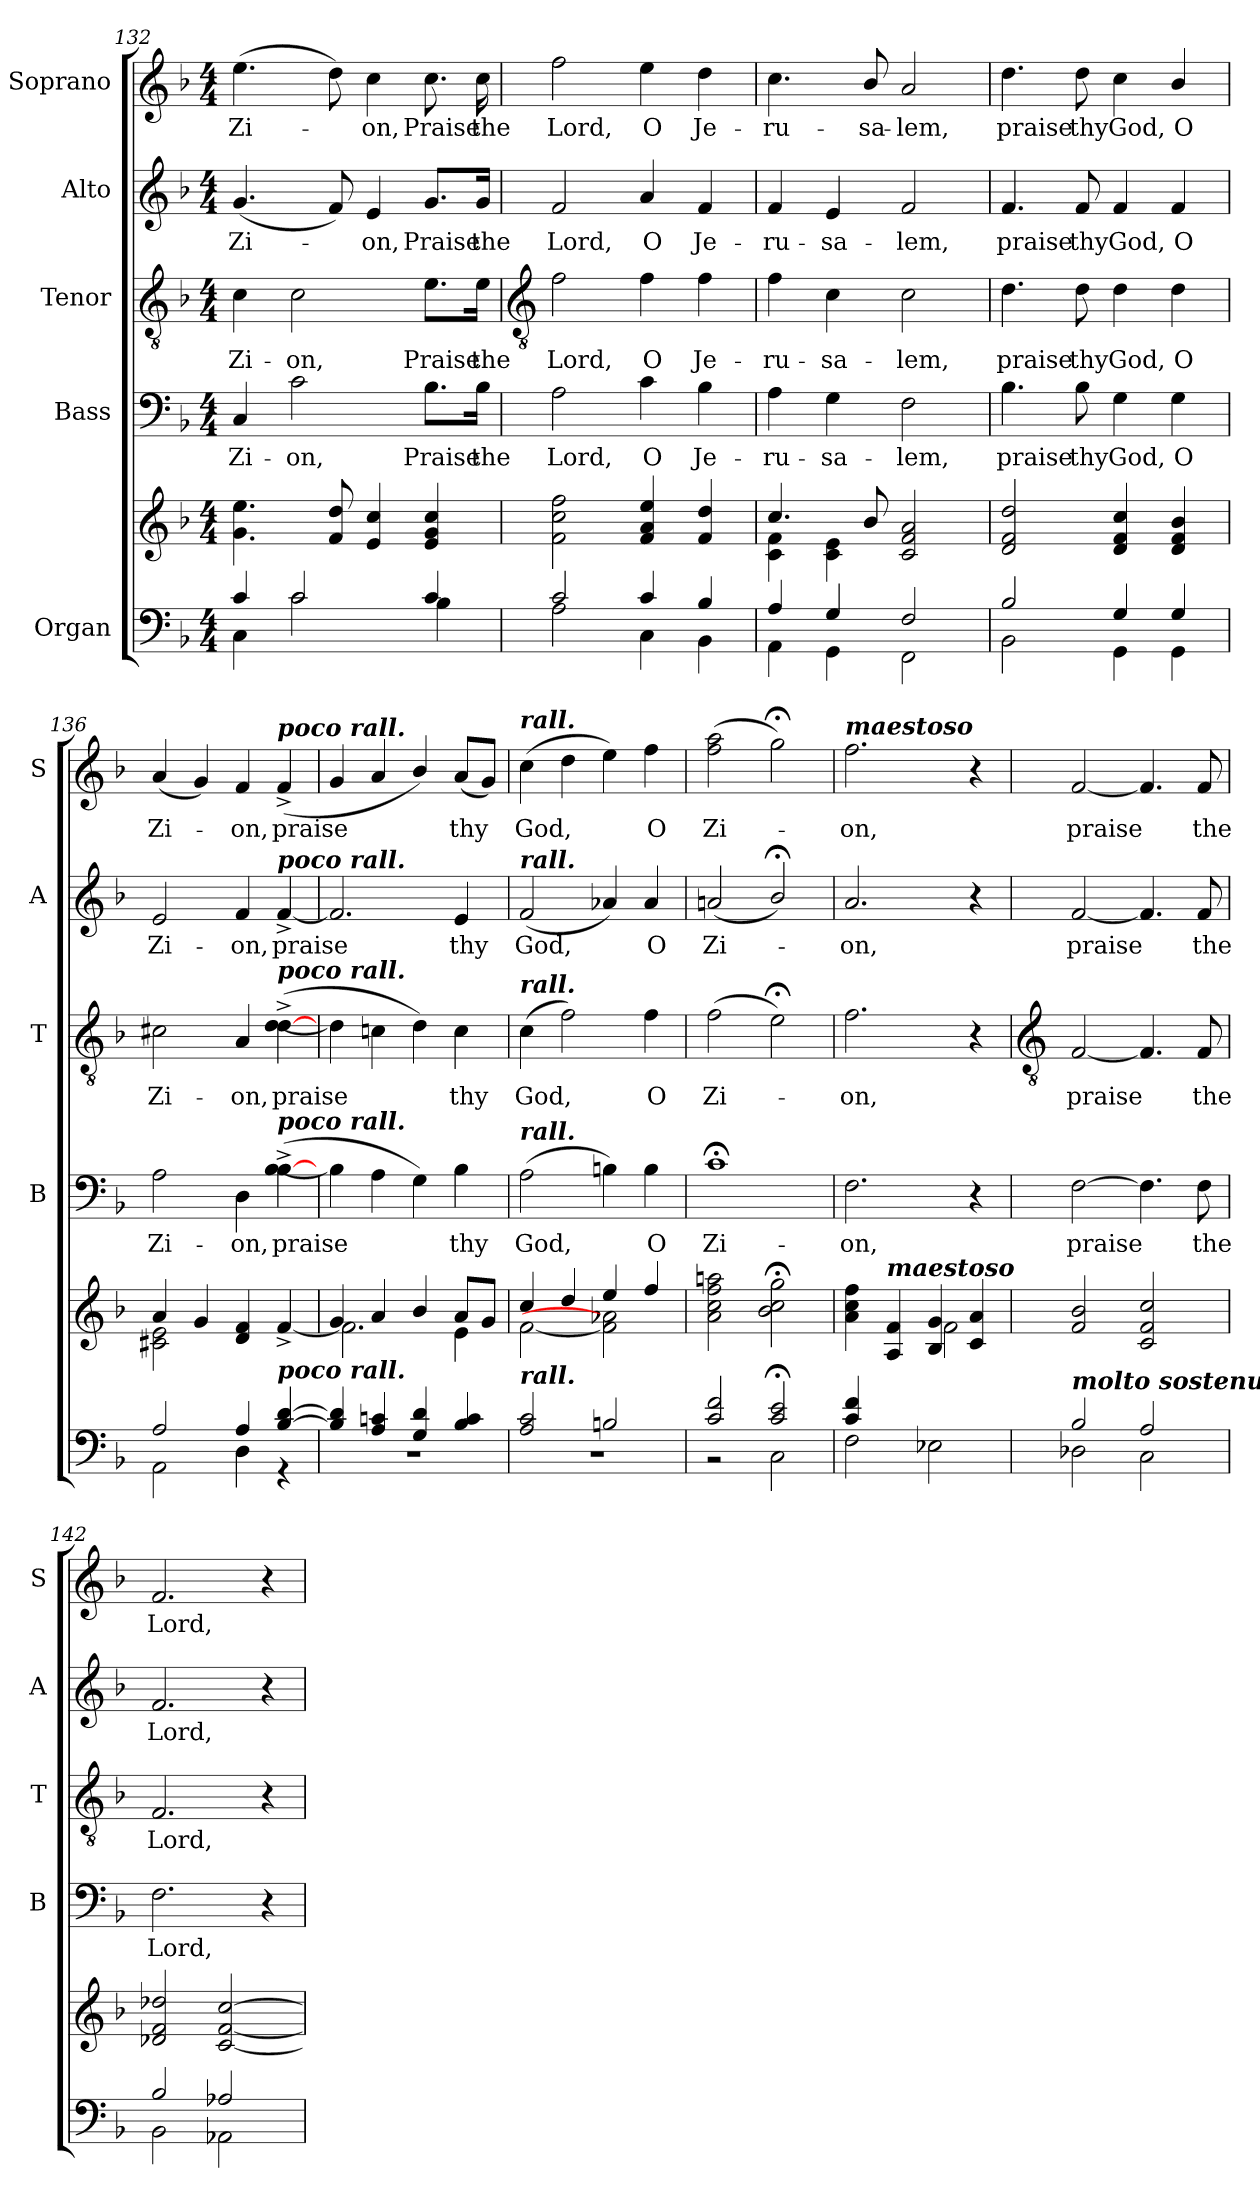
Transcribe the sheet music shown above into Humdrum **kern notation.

**kern	**kern	**kern	**text	**kern	**text	**kern	**text	**kern	**text
*part5	*part5	*part4	*part4	*part3	*part3	*part2	*part2	*part1	*part1
*staff6	*staff5	*staff4	*staff4	*staff3	*staff3	*staff2	*staff2	*staff1	*staff1
*I"Organ	*	*I"Bass	*	*I"Tenor	*	*I"Alto	*	*I"Soprano	*
*	*	*I'B	*	*I'T	*	*I'A	*	*I'S	*
*clefF4	*clefG2	*clefF4	*	*clefGv2	*	*clefG2	*	*clefG2	*
*k[b-]	*k[b-]	*k[b-]	*	*k[b-]	*	*k[b-]	*	*k[b-]	*
*F:	*F:	*F:	*	*F:	*	*F:	*	*F:	*
*M4/4	*M4/4	*M4/4	*	*M4/4	*	*M4/4	*	*M4/4	*
=132	=132	=132	=132	=132	=132	=132	=132	=132	=132
*^	*^	*	*	*	*	*	*	*	*
!	!	!	!	!	!LO:LY:b	!	!LO:LY:b	!	!LO:LY:b	!	!LO:LY:b
4c/	4C\	4.g\ 4.ee\	1ryy	4C/	Zi-	4c\	Zi-	(<4.g/	Zi-	(>4.ee\	Zi-
!	!	!	!	!	!LO:LY:b	!	!LO:LY:b	!	!	!	!
2c/	2c\	.	.	2c\	-on,	2c\	-on,	.	.	.	.
.	.	8f/ 8dd/	.	.	.	.	.	8f/)	.	8dd\)	.
!	!	!	!	!	!	!	!	!	!LO:LY:b	!	!LO:LY:b
.	.	4e/ 4cc/	.	.	.	.	.	4e/	on,	4cc\	on,
!	!	!	!	!	!LO:LY:b	!	!LO:LY:b	!	!LO:LY:b	!	!LO:LY:b
4c/	4B-\	4e/ 4g/ 4cc/	.	8.B-\L	Praise	8.e\L	Praise	8.g/L	Praise	8.cc\	Praise
!	!	!	!	!	!LO:LY:b	!	!LO:LY:b	!	!LO:LY:b	!	!LO:LY:b
.	.	.	.	16B-\Jk	the	16e\Jk	the	16g/Jk	the	16cc\	the
!!LO:LB:g=z
=133	=133	=133	=133	=133	=133	=133	=133	=133	=133	=133	=133
*	*	*	*	*	*	*clefGv2	*	*	*	*	*
!	!	!	!	!	!LO:LY:b	!	!LO:LY:b	!	!LO:LY:b	!	!LO:LY:b
2c/	2A\	2f\ 2cc\ 2ff\	1ryy	2A\	Lord,	2f\	Lord,	2f/	Lord,	2ff\	Lord,
!	!	!	!	!	!LO:LY:b	!	!LO:LY:b	!	!LO:LY:b	!	!LO:LY:b
4c/	4C\	4f/ 4a/ 4ee/	.	4c\	O	4f\	O	4a/	O	4ee\	O
!	!	!	!	!	!LO:LY:b	!	!LO:LY:b	!	!LO:LY:b	!	!LO:LY:b
4B-/	4BB-\	4f/ 4dd/	.	4B-\	Je-	4f\	Je-	4f/	Je-	4dd\	Je-
=134	=134	=134	=134	=134	=134	=134	=134	=134	=134	=134	=134
!	!	!	!	!	!LO:LY:b	!	!LO:LY:b	!	!LO:LY:b	!	!LO:LY:b
4A/	4AA\	4.cc/	4c\ 4f\	4A\	-ru-	4f\	-ru-	4f/	-ru-	4.cc\	-ru-
!	!	!	!	!	!LO:LY:b	!	!LO:LY:b	!	!LO:LY:b	!	!
4G/	4GG\	.	4c\ 4e\	4G\	-sa-	4c\	-sa-	4e/	-sa-	.	.
!	!	!	!	!	!	!	!	!	!	!	!LO:LY:b
.	.	8b-/	.	.	.	.	.	.	.	8b-/	-sa-
!	!	!	!	!	!LO:LY:b	!	!LO:LY:b	!	!LO:LY:b	!	!LO:LY:b
2F/	2FF\	2c/ 2f/ 2a/	2ryy	2F\	-lem,	2c\	-lem,	2f/	-lem,	2a/	-lem,
=135	=135	=135	=135	=135	=135	=135	=135	=135	=135	=135	=135
!	!	!	!	!	!LO:LY:b	!	!LO:LY:b	!	!LO:LY:b	!	!LO:LY:b
2B-/	2BB-\	2d/ 2f/ 2dd/	1ryy	4.B-\	praise	4.d\	praise	4.f/	praise	4.dd\	praise
!	!	!	!	!	!LO:LY:b	!	!LO:LY:b	!	!LO:LY:b	!	!LO:LY:b
.	.	.	.	8B-\	thy	8d\	thy	8f/	thy	8dd\	thy
!	!	!	!	!	!LO:LY:b	!	!LO:LY:b	!	!LO:LY:b	!	!LO:LY:b
4G/	4GG\	4d/ 4f/ 4cc/	.	4G\	God,	4d\	God,	4f/	God,	4cc\	God,
!	!	!	!	!	!LO:LY:b	!	!LO:LY:b	!	!LO:LY:b	!	!LO:LY:b
4G/	4GG\	4d/ 4f/ 4b-/	.	4G\	O	4d\	O	4f/	O	4b-/	O
=136	=136	=136	=136	=136	=136	=136	=136	=136	=136	=136	=136
!	!	!	!	!	!LO:LY:b	!	!LO:LY:b	!	!LO:LY:b	!	!LO:LY:b
2A/	2AA\	4a/	2c#X\ 2e\	2A\	Zi-	2c#X\	Zi-	2e/	Zi-	(<4a/	Zi-
.	.	4g/	.	.	.	.	.	.	.	4g/)	.
!	!	!	!	!	!LO:LY:b	!	!LO:LY:b	!	!LO:LY:b	!	!LO:LY:b
4A/	4D\	4d/ 4f/	4ryy	4D\	-on,	4A/	-on,	4f/	-on,	4f/	on,
!	!	!	!	!	!	!	!	!	!	!LO:TX:a:Bi:t=poco rall.	!
!	!	!	!	!	!	!	!	!LO:TX:a:Bi:t=poco rall.	!	!	!
!	!	!	!	!	!	!LO:TX:a:Bi:t=poco rall.	!	!	!	!	!
!	!	!	!	!LO:TX:a:Bi:t=poco rall.	!	!	!	!	!	!	!
!LO:TX:a:Bi:t=poco rall.	!	!	!	!	!	!	!	!	!	!	!
!	!	!	!	!	!LO:LY:b	!	!LO:LY:b	!	!LO:LY:b	!	!LO:LY:b
[4B-/ [4d/	4r	4ryy	[4f^/	(>[4B-\^ [4B-\^	praise	(>[4d\^ [4d\^	praise	[4f^/	praise	(<4f^/	praise
=137	=137	=137	=137	=137	=137	=137	=137	=137	=137	=137	=137
4B-/] 4d/]	1r	4g/	2.f\]	4B-\]	.	4d\]	.	2.f/]	.	4g/	.
4A/ 4cn/	.	4a/	.	4A\	.	4cn\	.	.	.	4a/	.
4G/ 4d/	.	4b-/	.	4G\)	.	4d\)	.	.	.	4b-/)	.
!	!	!	!	!	!LO:LY:b	!	!LO:LY:b	!	!LO:LY:b	!	!LO:LY:b
4B-/ 4c/	.	8a/L	4e\	4B-\	thy	4c\	thy	4e/	thy	(<8a/L	thy
.	.	8g/J	.	.	.	.	.	.	.	8g/J)	.
=138	=138	=138	=138	=138	=138	=138	=138	=138	=138	=138	=138
!	!	!	!	!	!	!	!	!	!	!LO:TX:a:Bi:t=rall.	!
!	!	!	!	!	!	!	!	!LO:TX:a:Bi:t=rall.	!	!	!
!	!	!	!	!	!	!LO:TX:a:Bi:t=rall.	!	!	!	!	!
!	!	!	!	!LO:TX:a:Bi:t=rall.	!	!	!	!	!	!	!
!LO:TX:a:Bi:t=rall.	!	!	!	!	!	!	!	!	!	!	!
!	!	!	!	!	!LO:LY:b	!	!LO:LY:b	!	!LO:LY:b	!	!LO:LY:b
2A/ 2c/	1r	4cc/	[2f\	(>2A\	God,	(>4c\	God,	(<2f/	God,	(>4cc\	God,
.	.	4dd/	.	.	.	2f\)	.	.	.	4dd\	.
2Bn/	.	4ee/	2f\] 2a-X\]	4Bn\)	.	.	.	4a-X/)	.	4ee\)	.
!	!	!	!	!	!LO:LY:b	!	!LO:LY:b	!	!LO:LY:b	!	!LO:LY:b
.	.	4ff/	.	4B\	O	4f\	O	4a-/	O	4ff\	O
=139	=139	=139	=139	=139	=139	=139	=139	=139	=139	=139	=139
!	!	!	!	!	!LO:LY:b	!	!LO:LY:b	!	!LO:LY:b	!	!LO:LY:b
2c/ 2f/	2r	2a\ 2cc\ 2ff\ 2aan\	2ryy	1c;<	Zi-	(>2f\	Zi-	(<2an/	Zi-	(>2ff\ 2aa\	Zi-
2c/; 2e/;	2C\	2b-\;< 2cc\;< 2gg\;<	2ryy	.	.	2e;<\)	.	2b-;</)	.	2gg;<\)	.
=140	=140	=140	=140	=140	=140	=140	=140	=140	=140	=140	=140
!	!	!	!	!	!	!	!	!	!	!LO:TX:a:Bi:t=maestoso	!
!	!	!	!	!	!LO:LY:b	!	!LO:LY:b	!	!LO:LY:b	!	!LO:LY:b
4c/ 4f/	2F\	4ryy	4a\ 4cc\ 4ff\	2.F\	-on,	2.f\	on,	2.a/	on,	2.ff\	on,
!	!	!LO:TX:a:Bi:t=maestoso	!	!	!	!	!	!	!	!	!
4ryy	.	4A/ 4f/	4ryy	.	.	.	.	.	.	.	.
4ryy	2E-X\	4B-/ 4g/	2f\	.	.	.	.	.	.	.	.
4ryy	.	4c/ 4a/	.	4r	.	4r	.	4r	.	4r	.
!!LO:LB:g=z
=141	=141	=141	=141	=141	=141	=141	=141	=141	=141	=141	=141
*	*	*	*	*	*	*clefGv2	*	*	*	*	*
!LO:TX:a:Bi:t=molto sostenuto.	!	!	!	!	!	!	!	!	!	!	!
!	!	!	!	!	!LO:LY:b	!	!LO:LY:b	!	!LO:LY:b	!	!LO:LY:b
2B-/	2D-X\	2f/ 2b-/	2ryy	[2F\	praise	[2F/	praise	[2f/	praise	[2f/	praise
2A/	2C\	2c/ 2f/ 2cc/	2ryy	4.F\]	.	4.F/]	.	4.f/]	.	4.f/]	.
!	!	!	!	!	!LO:LY:b	!	!LO:LY:b	!	!LO:LY:b	!	!LO:LY:b
.	.	.	.	8F\	the	8F/	the	8f/	the	8f/	the
=142	=142	=142	=142	=142	=142	=142	=142	=142	=142	=142	=142
!	!	!	!	!	!LO:LY:b	!	!LO:LY:b	!	!LO:LY:b	!	!LO:LY:b
2B-/	2BB-\	2d-X/ 2f/ 2dd-X/	2ryy	2.F\	Lord,	2.F/	Lord,	2.f/	Lord,	2.f/	Lord,
2A-X/	2AA-X\	[2c/ [2f/ [2cc/	2ryy	.	.	.	.	.	.	.	.
.	.	.	.	4r	.	4r	.	4r	.	4r	.
*v	*v	*	*	*	*	*	*	*	*	*	*
*	*v	*v	*	*	*	*	*	*	*	*
=	=	=	=	=	=	=	=	=	=
*-	*-	*-	*-	*-	*-	*-	*-	*-	*-
